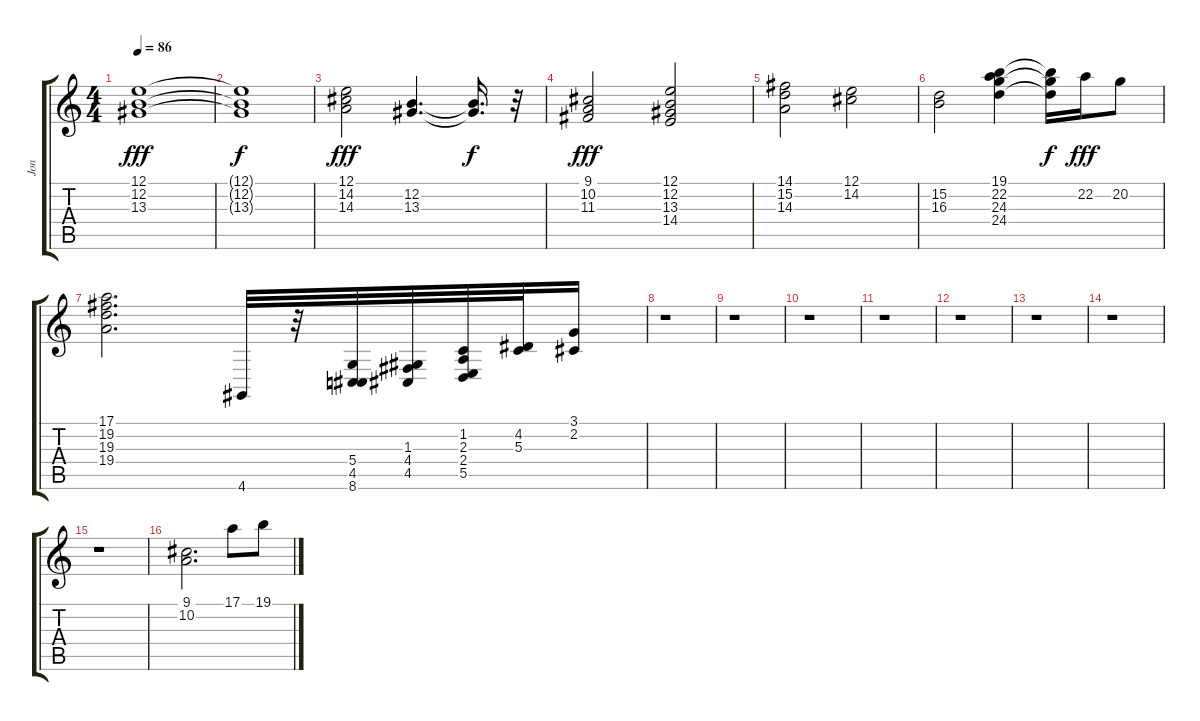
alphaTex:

\track ("Jon" "Jon") {instrument drawbarorgan}
\staff {score tabs}
\tuning (E4 B3 G3 D3 A2 E2) {hide}
\ts (4 4)
\tempo 86
\clef g2
\ks c
(12.1 12.2 13.3).1{dy fff} |
(12.1{t} 12.2{t} 13.3{t}).1{dy f} |
(12.1 14.2 14.3).2{dy fff} (12.2 13.3).4{d} (12.2{t} 13.3{t}).16{d dy f} r.32 |
(9.1 10.2 11.3).2{dy fff} (12.1 12.2 13.3 14.4).2 |
(14.1 15.2 14.3).2 (12.1 14.2).2 |
(15.2 16.3).2 (19.1 22.2 24.3 24.4).4 (19.1{t} 24.3{t} 24.4{t}).16{dy f} 22.2.16{dy fff} 20.2.8 |
(17.1 19.2 19.3 19.4).2{d} 4.6.32 r.32 (5.4 4.5 8.6).32 (1.3 4.4 4.5).32 (1.2 2.3 2.4 5.5).32 (4.2 5.3).32 (3.1 2.2).16 |
r.1 |
r.1 |
r.1 |
r.1 |
r.1 |
r.1 |
r.1 |
r.1 |
(9.1 10.2).2{d volume 7} 17.1.8{volume 12} 19.1.8{volume 13}
